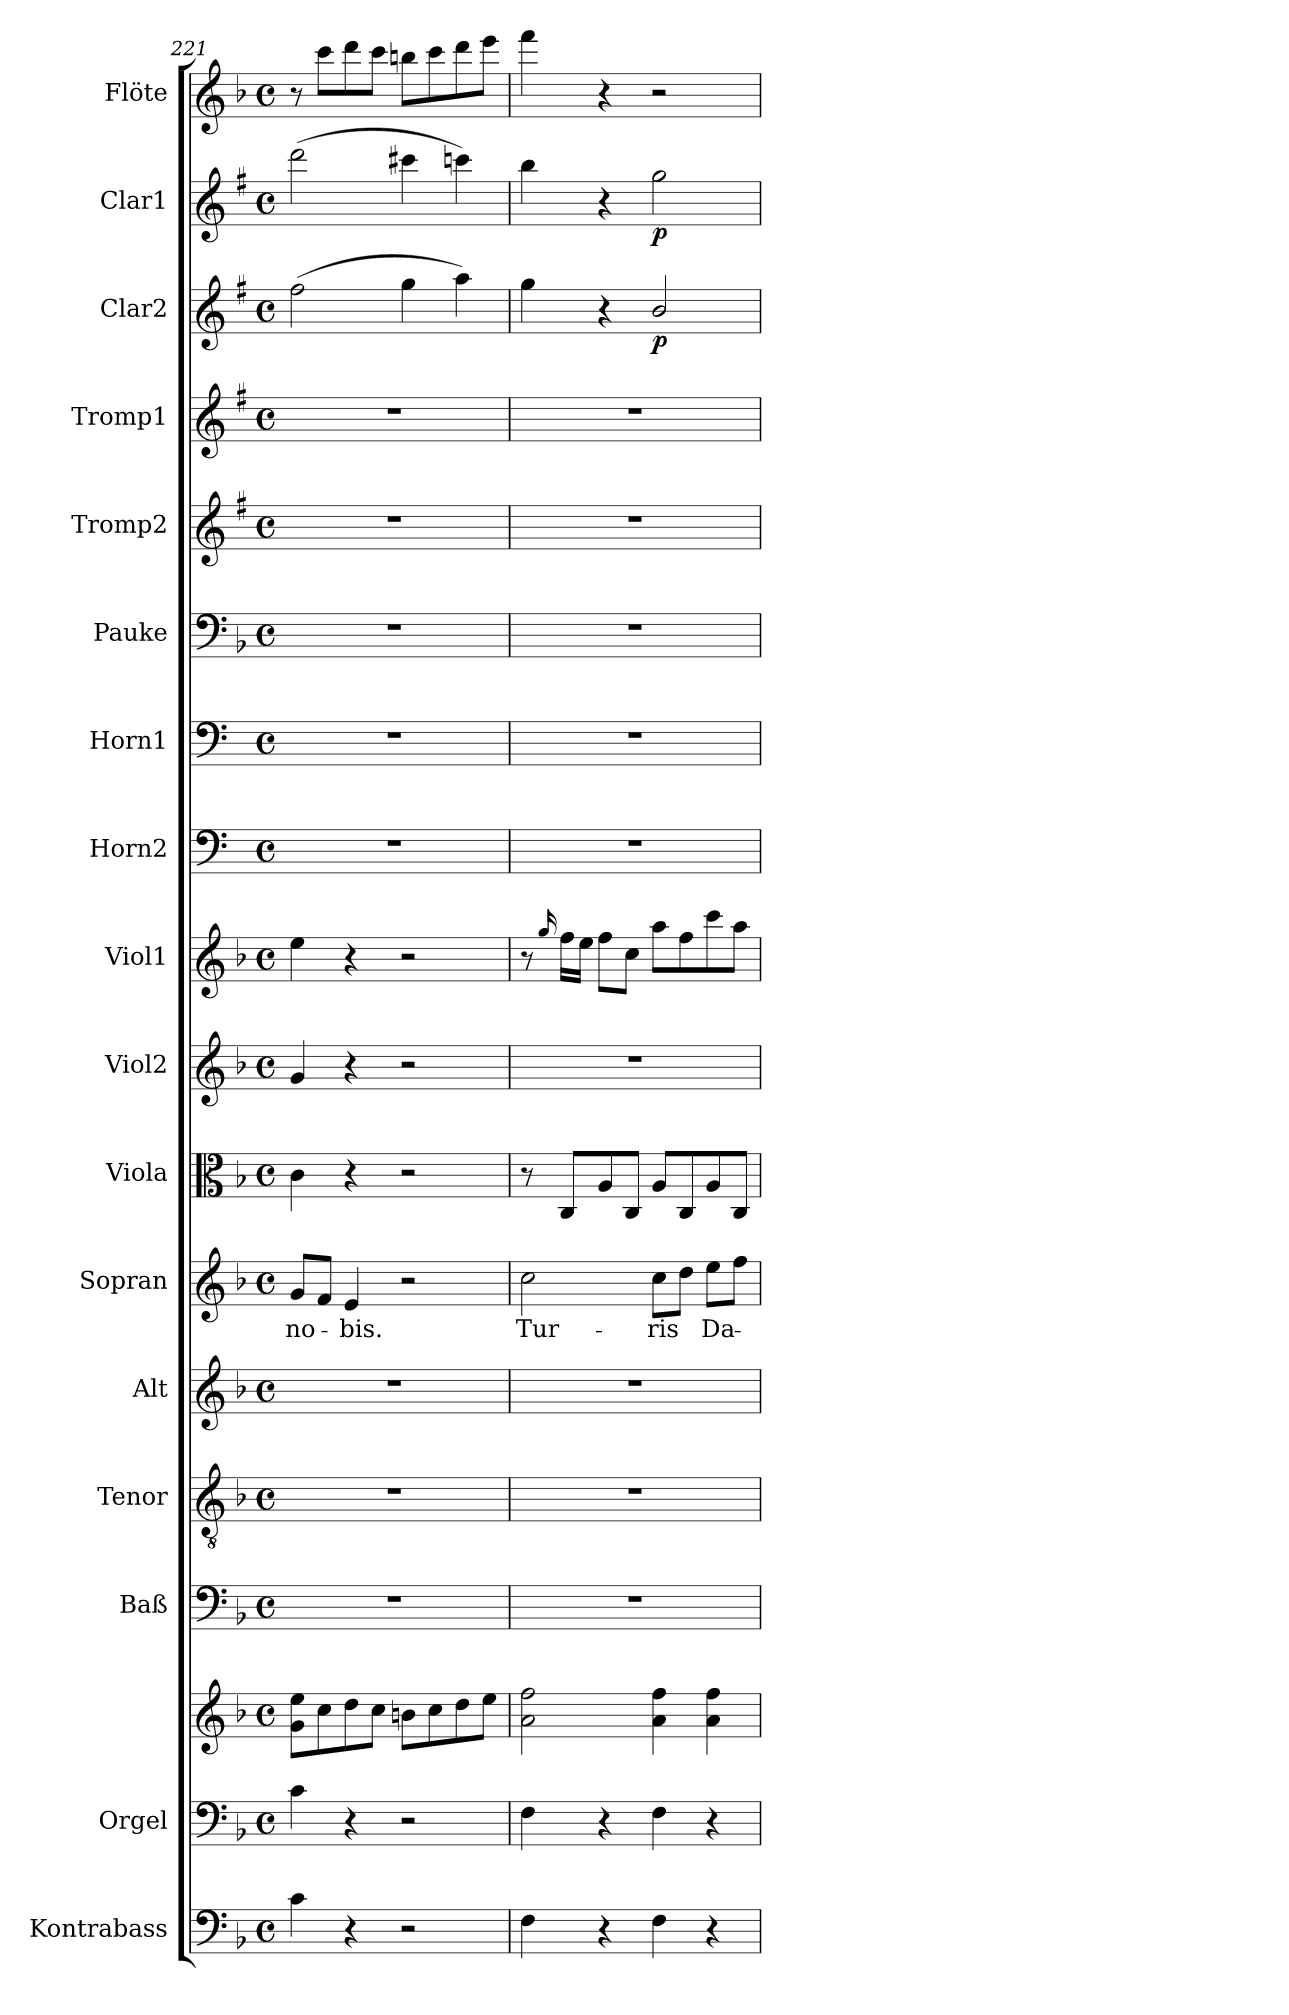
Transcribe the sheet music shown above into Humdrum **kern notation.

**kern	**kern	**kern	**kern	**kern	**kern	**kern	**text	**kern	**kern	**kern	**kern	**kern	**kern	**kern	**kern	**kern	**dynam	**kern	**dynam	**kern
*part17	*part16	*part16	*part15	*part14	*part13	*part12	*part12	*part11	*part10	*part9	*part8	*part7	*part6	*part5	*part4	*part3	*part3	*part2	*part2	*part1
*staff18	*staff17	*staff16	*staff15	*staff14	*staff13	*staff12	*staff12	*staff11	*staff10	*staff9	*staff8	*staff7	*staff6	*staff5	*staff4	*staff3	*staff3	*staff2	*staff2	*staff1
*I"Kontrabass	*I"Orgel	*	*I"Baß	*I"Tenor	*I"Alt	*I"Sopran	*	*I"Viola	*I"Viol2	*I"Viol1	*I"Horn2	*I"Horn1	*I"Pauke	*I"Tromp2	*I"Tromp1	*I"Clar2	*	*I"Clar1	*	*I"Flöte
*I'Kb	*	*	*I'B	*I'T	*I'A	*I'S	*	*I'Vla	*I'Vl2	*I'Vl1	*I'Hr2	*I'Hr1	*I'Pk	*I'Tr2	*I'Tr1	*I'Cl2	*	*I'Cl1	*	*I'Fl
*clefF4	*clefF4	*clefG2	*clefF4	*clefGv2	*clefG2	*clefG2	*	*clefC3	*clefG2	*clefG2	*clefF4	*clefF4	*clefF4	*clefG2	*clefG2	*clefG2	*	*clefG2	*	*clefG2
*ITrd7c12	*	*	*	*	*	*	*	*	*	*	*ITrd4c7	*ITrd4c7	*	*ITrd1c2	*ITrd1c2	*ITrd1c2	*	*ITrd1c2	*	*
*k[b-]	*k[b-]	*k[b-]	*k[b-]	*k[b-]	*k[b-]	*k[b-]	*	*k[b-]	*k[b-]	*k[b-]	*k[b-]	*k[b-]	*k[b-]	*k[b-]	*k[b-]	*k[b-]	*	*k[b-]	*	*k[b-]
*F:	*F:	*F:	*F:	*F:	*F:	*F:	*	*F:	*F:	*F:	*F:	*F:	*F:	*F:	*F:	*F:	*	*F:	*	*F:
*M4/4	*M4/4	*M4/4	*M4/4	*M4/4	*M4/4	*M4/4	*	*M4/4	*M4/4	*M4/4	*M4/4	*M4/4	*M4/4	*M4/4	*M4/4	*M4/4	*	*M4/4	*	*M4/4
*met(c)	*met(c)	*met(c)	*met(c)	*met(c)	*met(c)	*met(c)	*	*met(c)	*met(c)	*met(c)	*met(c)	*met(c)	*met(c)	*met(c)	*met(c)	*met(c)	*	*met(c)	*	*met(c)
=221	=221	=221	=221	=221	=221	=221	=221	=221	=221	=221	=221	=221	=221	=221	=221	=221	=221	=221	=221	=221
!	!	!	!	!	!	!	!LO:LY:b	!	!	!	!	!	!	!	!	!	!	!	!	!
4C\	4c\	8g\ 8ee\L	1r	1r	1r	8g/L	no-	4c\	4g/	4ee\	1r	1r	1r	1r	1r	(>2ee\	.	(>2ccc\	.	8r
.	.	8cc\	.	.	.	8f/J	.	.	.	.	.	.	.	.	.	.	.	.	.	8ccc\L
!	!	!	!	!	!	!	!LO:LY:b	!	!	!	!	!	!	!	!	!	!	!	!	!
4r	4r	8dd\	.	.	.	4e/	-bis.	4r	4r	4r	.	.	.	.	.	.	.	.	.	8ddd\
.	.	8cc\J	.	.	.	.	.	.	.	.	.	.	.	.	.	.	.	.	.	8ccc\J
2r	2r	8bn\L	.	.	.	2r	.	2r	2r	2r	.	.	.	.	.	4ff\	.	4bbn\	.	8bbn\L
.	.	8cc\	.	.	.	.	.	.	.	.	.	.	.	.	.	.	.	.	.	8ccc\
.	.	8dd\	.	.	.	.	.	.	.	.	.	.	.	.	.	4gg\)	.	4bb-X\)	.	8ddd\
.	.	8ee\J	.	.	.	.	.	.	.	.	.	.	.	.	.	.	.	.	.	8eee\J
=222	=222	=222	=222	=222	=222	=222	=222	=222	=222	=222	=222	=222	=222	=222	=222	=222	=222	=222	=222	=222
!	!	!	!	!	!	!	!LO:LY:b	!	!	!	!	!	!	!	!	!	!	!	!	!
4FF\	4F\	2a\ 2ff\	1r	1r	1r	2cc\	Tur-	8r	1r	8r	1r	1r	1r	1r	1r	4ff\	.	4aa\	.	4fff\
.	.	.	.	.	.	.	.	.	.	16qqgg/	.	.	.	.	.	.	.	.	.	.
.	.	.	.	.	.	.	.	8C/L	.	16ff\LL	.	.	.	.	.	.	.	.	.	.
.	.	.	.	.	.	.	.	.	.	16ee\JJ	.	.	.	.	.	.	.	.	.	.
4r	4r	.	.	.	.	.	.	8A/	.	8ff\L	.	.	.	.	.	4r	.	4r	.	4r
.	.	.	.	.	.	.	.	8C/J	.	8cc\J	.	.	.	.	.	.	.	.	.	.
!	!	!	!	!	!	!	!LO:LY:b	!	!	!	!	!	!	!	!	!	!LO:DY:b	!	!LO:DY:b	!
4FF\	4F\	4a\ 4ff\	.	.	.	8cc\L	-ris	8A/L	.	8aa\L	.	.	.	.	.	2a/	p	2ff\	p	2r
.	.	.	.	.	.	8dd\J	.	8C/	.	8ff\	.	.	.	.	.	.	.	.	.	.
!	!	!	!	!	!	!	!LO:LY:b	!	!	!	!	!	!	!	!	!	!	!	!	!
4r	4r	4a\ 4ff\	.	.	.	8ee\L	Da-	8A/	.	8ccc\	.	.	.	.	.	.	.	.	.	.
.	.	.	.	.	.	8ff\J	.	8C/J	.	8aa\J	.	.	.	.	.	.	.	.	.	.
=	=	=	=	=	=	=	=	=	=	=	=	=	=	=	=	=	=	=	=	=
*-	*-	*-	*-	*-	*-	*-	*-	*-	*-	*-	*-	*-	*-	*-	*-	*-	*-	*-	*-	*-
